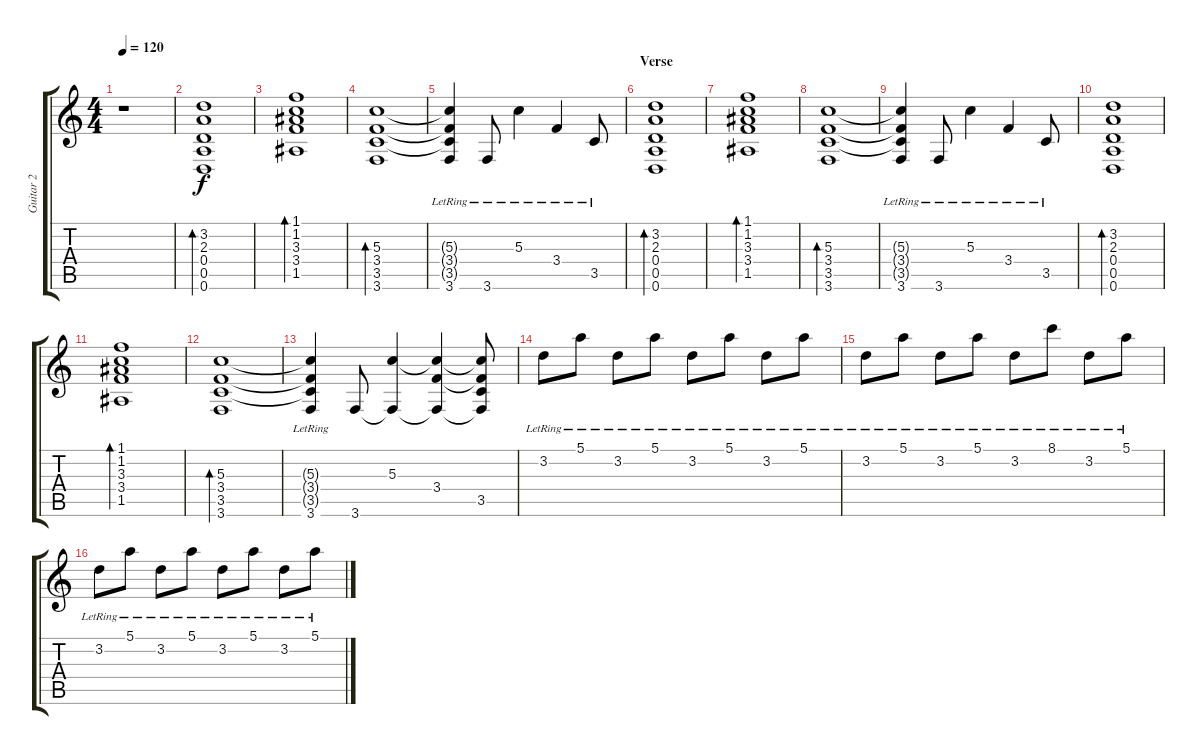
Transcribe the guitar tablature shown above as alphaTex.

\track ("Guitar 2" "Guitar 2") {instrument electricguitarjazz}
\staff {score tabs}
\tuning (E4 B3 G3 D3 A2 D2) {hide}
\ts (4 4)
\tempo 120
\clef g2
\ks c
r.1{dy f} |
(3.2 2.3 0.4 0.5 0.6).1{bd 60} |
(1.1 1.2 3.3 3.4 1.5).1{bd 60} |
(5.3 3.4 3.5 3.6).1{bd 60} |
(5.3{t} 3.4{t} 3.5{t} 3.6{lr}).4 3.6{lr}.8 5.3{lr}.4 3.4{lr}.4 3.5{lr}.8 |
\section ("" "Verse")
(3.2 2.3 0.4 0.5 0.6).1{bd 60} |
(1.1 1.2 3.3 3.4 1.5).1{bd 60} |
(5.3 3.4 3.5 3.6).1{bd 60} |
(5.3{t} 3.4{t} 3.5{t} 3.6{lr}).4 3.6{lr}.8 5.3{lr}.4 3.4{lr}.4 3.5{lr}.8 |
(3.2 2.3 0.4 0.5 0.6).1{bd 60} |
(1.1 1.2 3.3 3.4 1.5).1{bd 60} |
(5.3 3.4 3.5 3.6).1{bd 60} |
(5.3{t} 3.4{t} 3.5{t} 3.6{lr}).4 3.6.8 (5.3 3.6{t}).4 (5.3{t} 3.4 3.6{t}).4 (5.3{t} 3.4{t} 3.5 3.6{t}).8 |
3.2{lr}.8 5.1{lr}.8 3.2{lr}.8 5.1{lr}.8 3.2{lr}.8 5.1{lr}.8 3.2{lr}.8 5.1{lr}.8 |
3.2{lr}.8 5.1{lr}.8 3.2{lr}.8 5.1{lr}.8 3.2{lr}.8 8.1{lr}.8 3.2{lr}.8 5.1{lr}.8 |
3.2{lr}.8 5.1{lr}.8 3.2{lr}.8 5.1{lr}.8 3.2{lr}.8 5.1{lr}.8 3.2{lr}.8 5.1{lr}.8
